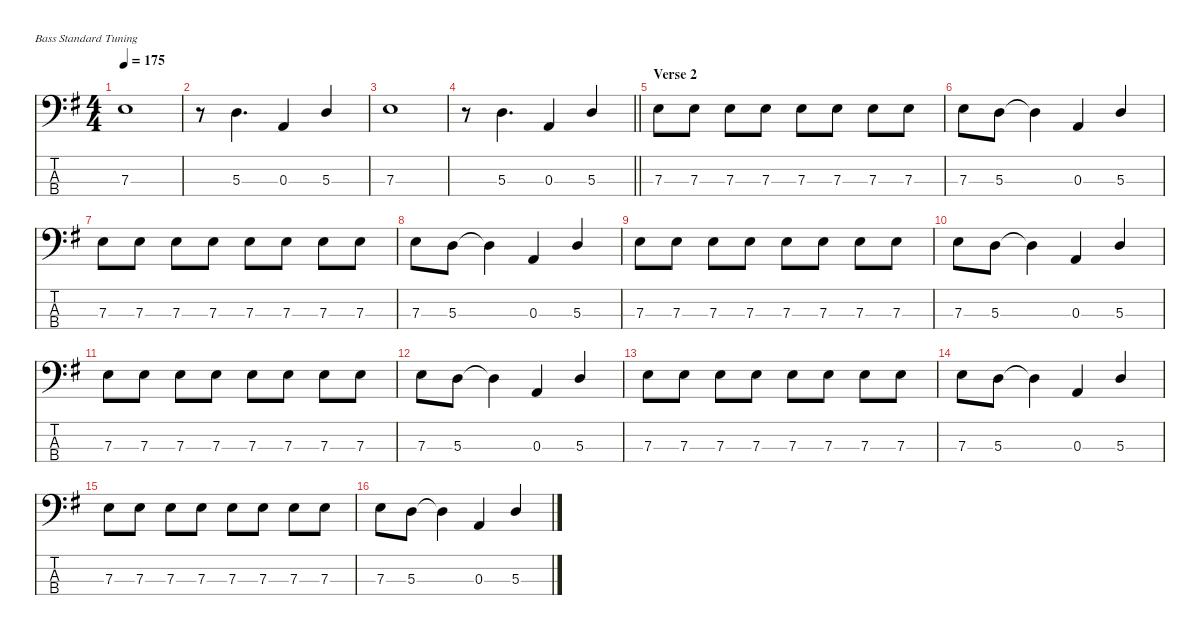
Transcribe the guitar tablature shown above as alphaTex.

\hideDynamics
\bracketExtendMode nobrackets
\singleTrackTrackNamePolicy hidden
\multiTrackTrackNamePolicy hidden
\firstSystemTrackNameMode fullname
\firstSystemTrackNameOrientation horizontal
\otherSystemsTrackNameOrientation horizontal
\track ("Bass" "E-Bass") {instrument electricbassfinger}
\staff {score tabs}
\tuning (G2 D2 A1 E1)
\ts (4 4)
\tempo 175
\clef f4
\ks g
7.3{acc forcenatural}.1{dy f beam Down} |
r.8{beam Down} 5.3{acc forcenatural}.4{d beam Down} 0.3{acc forcenatural}.4{beam Up} 5.3{acc forcenatural}.4{beam Up} |
7.3{acc forcenatural}.1{beam Down} |
\barLineRight lightlight
r.8{beam Down} 5.3{acc forcenatural}.4{d beam Down} 0.3{acc forcenatural}.4{beam Up} 5.3{acc forcenatural}.4{beam Up} |
\section ("" "Verse 2")
7.3{acc forcenatural}.8{beam Down} 7.3{acc forcenatural}.8{beam Down} 7.3{acc forcenatural}.8{beam Down} 7.3{acc forcenatural}.8{beam Down} 7.3{acc forcenatural}.8{beam Down} 7.3{acc forcenatural}.8{beam Down} 7.3{acc forcenatural}.8{beam Down} 7.3{acc forcenatural}.8{beam Down} |
7.3{acc forcenatural}.8{beam Down} 5.3{acc forcenatural}.8{beam Down} 5.3{t acc forcenatural}.4{beam Down} 0.3{acc forcenatural}.4{beam Up} 5.3{acc forcenatural}.4{beam Up} |
7.3{acc forcenatural}.8{beam Down} 7.3{acc forcenatural}.8{beam Down} 7.3{acc forcenatural}.8{beam Down} 7.3{acc forcenatural}.8{beam Down} 7.3{acc forcenatural}.8{beam Down} 7.3{acc forcenatural}.8{beam Down} 7.3{acc forcenatural}.8{beam Down} 7.3{acc forcenatural}.8{beam Down} |
7.3{acc forcenatural}.8{beam Down} 5.3{acc forcenatural}.8{beam Down} 5.3{t acc forcenatural}.4{beam Down} 0.3{acc forcenatural}.4{beam Up} 5.3{acc forcenatural}.4{beam Up} |
7.3{acc forcenatural}.8{beam Down} 7.3{acc forcenatural}.8{beam Down} 7.3{acc forcenatural}.8{beam Down} 7.3{acc forcenatural}.8{beam Down} 7.3{acc forcenatural}.8{beam Down} 7.3{acc forcenatural}.8{beam Down} 7.3{acc forcenatural}.8{beam Down} 7.3{acc forcenatural}.8{beam Down} |
7.3{acc forcenatural}.8{beam Down} 5.3{acc forcenatural}.8{beam Down} 5.3{t acc forcenatural}.4{beam Down} 0.3{acc forcenatural}.4{beam Up} 5.3{acc forcenatural}.4{beam Up} |
7.3{acc forcenatural}.8{beam Down} 7.3{acc forcenatural}.8{beam Down} 7.3{acc forcenatural}.8{beam Down} 7.3{acc forcenatural}.8{beam Down} 7.3{acc forcenatural}.8{beam Down} 7.3{acc forcenatural}.8{beam Down} 7.3{acc forcenatural}.8{beam Down} 7.3{acc forcenatural}.8{beam Down} |
7.3{acc forcenatural}.8{beam Down} 5.3{acc forcenatural}.8{beam Down} 5.3{t acc forcenatural}.4{beam Down} 0.3{acc forcenatural}.4{beam Up} 5.3{acc forcenatural}.4{beam Up} |
7.3{acc forcenatural}.8{beam Down} 7.3{acc forcenatural}.8{beam Down} 7.3{acc forcenatural}.8{beam Down} 7.3{acc forcenatural}.8{beam Down} 7.3{acc forcenatural}.8{beam Down} 7.3{acc forcenatural}.8{beam Down} 7.3{acc forcenatural}.8{beam Down} 7.3{acc forcenatural}.8{beam Down} |
7.3{acc forcenatural}.8{beam Down} 5.3{acc forcenatural}.8{beam Down} 5.3{t acc forcenatural}.4{beam Down} 0.3{acc forcenatural}.4{beam Up} 5.3{acc forcenatural}.4{beam Up} |
7.3{acc forcenatural}.8{beam Down} 7.3{acc forcenatural}.8{beam Down} 7.3{acc forcenatural}.8{beam Down} 7.3{acc forcenatural}.8{beam Down} 7.3{acc forcenatural}.8{beam Down} 7.3{acc forcenatural}.8{beam Down} 7.3{acc forcenatural}.8{beam Down} 7.3{acc forcenatural}.8{beam Down} |
7.3{acc forcenatural}.8{beam Down} 5.3{acc forcenatural}.8{beam Down} 5.3{t acc forcenatural}.4{beam Down} 0.3{acc forcenatural}.4{beam Up} 5.3{acc forcenatural}.4{beam Up}
